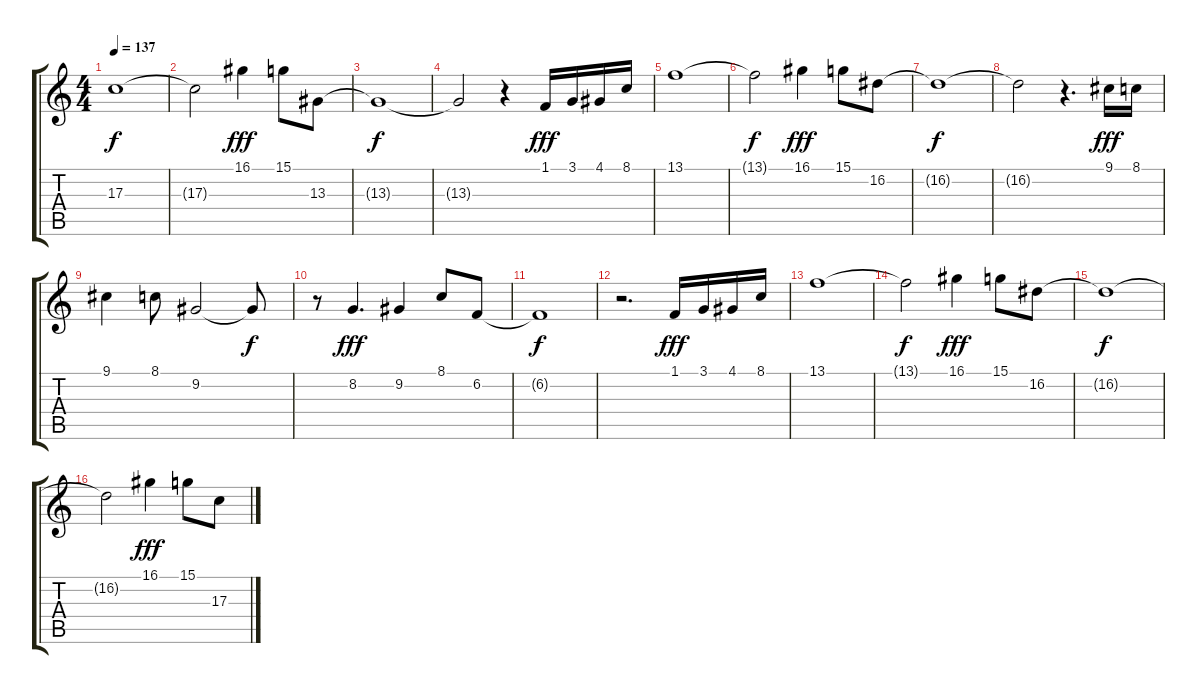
\track "" {instrument acousticgrandpiano}
\staff {score tabs}
\tuning (E4 B3 G3 D3 A2 E2) {hide}
\ts (4 4)
\tempo 137
\clef g2
\ks c
17.3{t}.1{dy f} |
17.3{t}.2 16.1.4{dy fff} 15.1.8 13.3.8 |
13.3{t}.1{dy f} |
13.3{t}.2 r.4 1.1.16{dy fff} 3.1.16 4.1.16 8.1.16 |
13.1.1 |
13.1{t}.2{dy f} 16.1.4{dy fff} 15.1.8 16.2.8 |
16.2{t}.1{dy f} |
16.2{t}.2 r.4{d} 9.1.16{dy fff} 8.1.16 |
9.1.4 8.1.8 9.2.2 9.2{t}.8{dy f} |
r.8 8.2.4{d dy fff} 9.2.4 8.1.8 6.2.8 |
6.2{t}.1{dy f} |
r.2{d} 1.1.16{dy fff} 3.1.16 4.1.16 8.1.16 |
13.1.1 |
13.1{t}.2{dy f} 16.1.4{dy fff} 15.1.8 16.2.8 |
16.2{t}.1{dy f} |
16.2{t}.2 16.1.4{dy fff} 15.1.8 17.3.8
